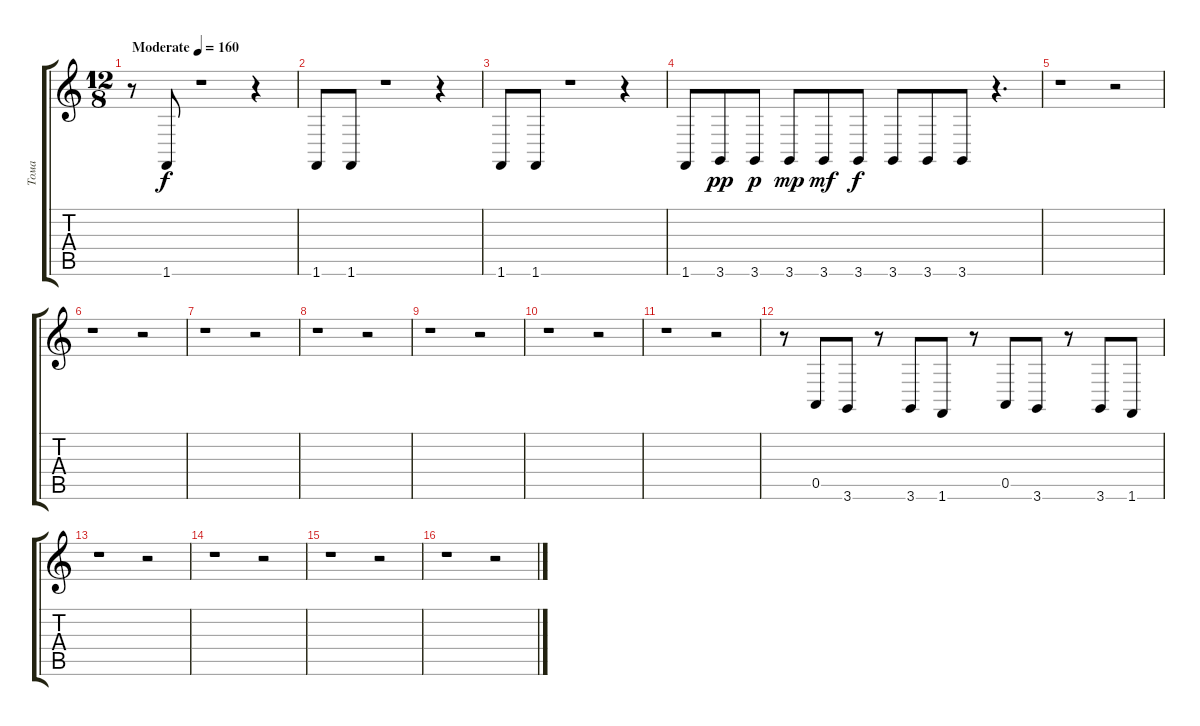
\track ("Тома" "Тома") {instrument acousticgrandpiano}
\staff {score tabs}
\tuning (E4 B3 G3 D3 A2 E2) {hide}
\ts (12 8)
\tempo (160 "Moderate")
\clef g2
\ks c
r.8{dy f instrument acousticgrandpiano} 1.6.8 r.1 r.4 |
1.6.8 1.6.8 r.1 r.4 |
1.6.8 1.6.8 r.1 r.4 |
1.6.8 3.6.8{dy pp} 3.6.8{dy p} 3.6.8{dy mp} 3.6.8{dy mf} 3.6.8{dy f} 3.6.8 3.6.8 3.6.8 r.4{d} |
r.1 r.2 |
r.1 r.2 |
r.1 r.2 |
r.1 r.2 |
r.1 r.2 |
r.1 r.2 |
r.1 r.2 |
r.8 0.5.8 3.6.8 r.8 3.6.8 1.6.8 r.8 0.5.8 3.6.8 r.8 3.6.8 1.6.8 |
r.1 r.2 |
r.1 r.2 |
r.1 r.2 |
r.1 r.2
